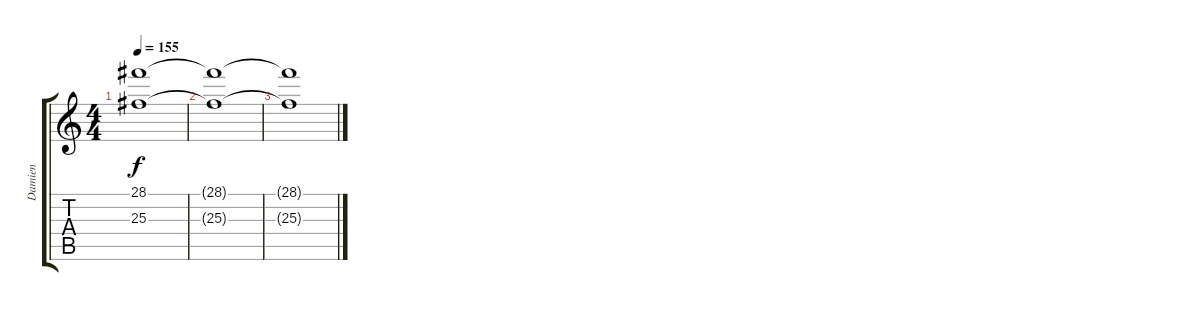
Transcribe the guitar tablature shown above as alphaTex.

\track ("Damien" "Damien") {instrument stringensemble1}
\staff {score tabs}
\tuning (D4 A3 F3 C3 G2 D2) {hide}
\ts (4 4)
\tempo 155
\clef g2
\ks c
(28.1{t} 25.3{t}).1{dy f} |
(28.1{t} 25.3{t}).1 |
(28.1{t} 25.3{t}).1
